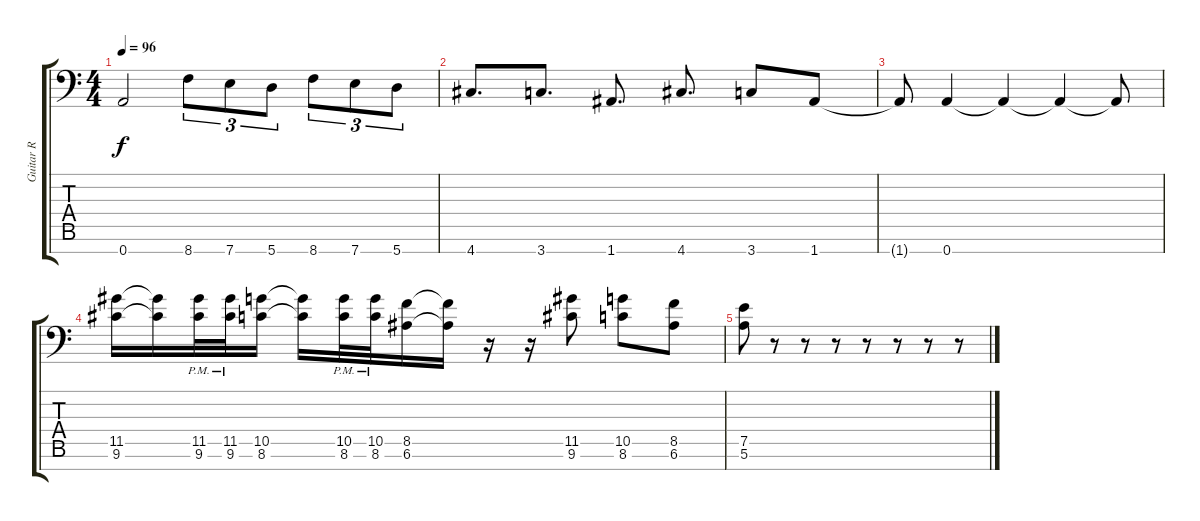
\track ("Guitar R" "Guitar R") {instrument overdrivenguitar}
\staff {score tabs}
\tuning (E4 B3 G3 D3 A2 E2 A1) {hide}
\ts (4 4)
\tempo 96
\clef f4
\ks c
0.7{t}.2{dy f} 8.7.8{tu (3 2)} 7.7.8{tu (3 2)} 5.7.8{tu (3 2)} 8.7.8{tu (3 2)} 7.7.8{tu (3 2)} 5.7.8{tu (3 2)} |
4.7.8{d} 3.7.8{d} 1.7.8{d} 4.7.8{d} 3.7.8 1.7.8 |
1.7{t}.8 0.7.4 0.7{t}.4 0.7{t}.4 0.7{t}.8 |
(11.5 9.6).16 (11.5{t} 9.6{t}).16 (11.5{pm} 9.6{pm}).32 (11.5{pm} 9.6{pm}).32 (10.5 8.6).16 (10.5{t} 8.6{t}).16 (10.5{pm} 8.6{pm}).32 (10.5{pm} 8.6{pm}).32 (8.5 6.6).16 (8.5{t} 6.6{t}).16 r.16 r.16 (11.5 9.6).8 (10.5 8.6).8 (8.5 6.6).8 |
(7.5 5.6).8 r.8 r.8 r.8 r.8 r.8 r.8 r.8
